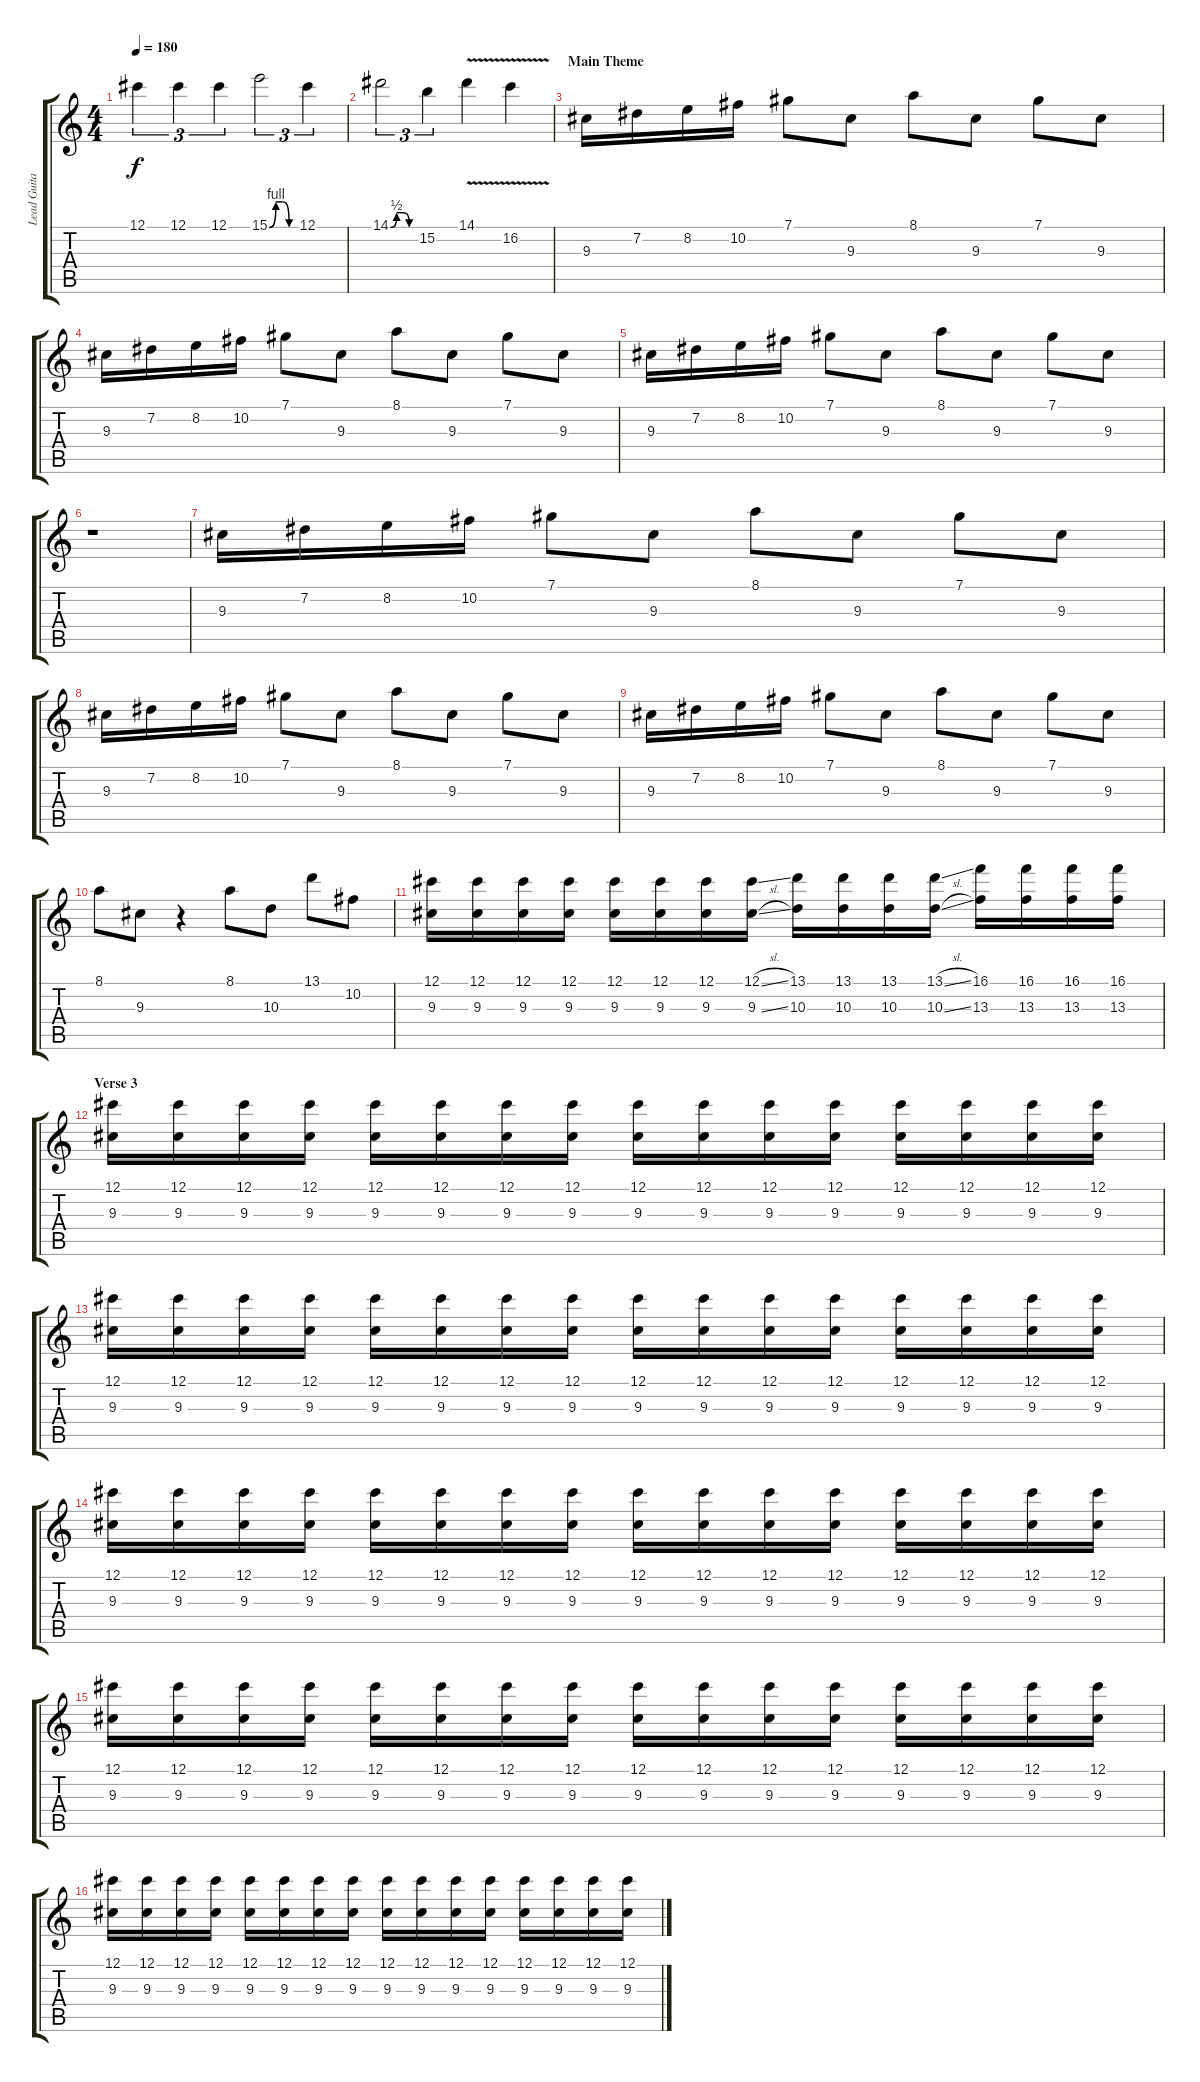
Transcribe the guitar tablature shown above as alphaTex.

\track ("Lead Guitar 1" "Lead Guita") {instrument overdrivenguitar}
\staff {score tabs}
\tuning (Db4 Ab3 E3 B2 Gb2 Db2) {hide}
\ts (4 4)
\tempo 180
\clef g2
\ks c
12.1.4{tu (3 2) dy f} 12.1.4{tu (3 2)} 12.1.4{tu (3 2)} 15.1{be (custom 0 0 15 4 30 4 45 0 60 0)}.2{tu (3 2)} 12.1.4{tu (3 2)} |
14.1{be (custom 0 0 15 2 30 2 45 0 60 0)}.2{tu (3 2)} 15.2.4{tu (3 2)} 14.1{v}.4 16.2{v}.4 |
\section ("" "Main Theme")
9.3.16 7.2.16 8.2.16 10.2.16 7.1.8 9.3.8 8.1.8 9.3.8 7.1.8 9.3.8 |
9.3.16 7.2.16 8.2.16 10.2.16 7.1.8 9.3.8 8.1.8 9.3.8 7.1.8 9.3.8 |
9.3.16 7.2.16 8.2.16 10.2.16 7.1.8 9.3.8 8.1.8 9.3.8 7.1.8 9.3.8 |
r.1 |
9.3.16 7.2.16 8.2.16 10.2.16 7.1.8 9.3.8 8.1.8 9.3.8 7.1.8 9.3.8 |
9.3.16 7.2.16 8.2.16 10.2.16 7.1.8 9.3.8 8.1.8 9.3.8 7.1.8 9.3.8 |
9.3.16 7.2.16 8.2.16 10.2.16 7.1.8 9.3.8 8.1.8 9.3.8 7.1.8 9.3.8 |
8.1.8 9.3.8 r.4 8.1.8 10.3.8 13.1.8 10.2.8 |
(12.1 9.3).16{volume 10} (12.1 9.3).16 (12.1 9.3).16 (12.1 9.3).16 (12.1 9.3).16 (12.1 9.3).16 (12.1 9.3).16 (12.1{sl} 9.3{sl}).16 (13.1 10.3).16 (13.1 10.3).16 (13.1 10.3).16 (13.1{sl} 10.3{sl}).16 (16.1 13.3).16 (16.1 13.3).16 (16.1 13.3).16 (16.1 13.3).16 |
\section ("" "Verse 3")
(12.1 9.3).16 (12.1 9.3).16 (12.1 9.3).16 (12.1 9.3).16 (12.1 9.3).16 (12.1 9.3).16 (12.1 9.3).16 (12.1 9.3).16 (12.1 9.3).16 (12.1 9.3).16 (12.1 9.3).16 (12.1 9.3).16 (12.1 9.3).16 (12.1 9.3).16 (12.1 9.3).16 (12.1 9.3).16 |
(12.1 9.3).16 (12.1 9.3).16 (12.1 9.3).16 (12.1 9.3).16 (12.1 9.3).16 (12.1 9.3).16 (12.1 9.3).16 (12.1 9.3).16 (12.1 9.3).16 (12.1 9.3).16 (12.1 9.3).16 (12.1 9.3).16 (12.1 9.3).16 (12.1 9.3).16 (12.1 9.3).16 (12.1 9.3).16 |
(12.1 9.3).16 (12.1 9.3).16 (12.1 9.3).16 (12.1 9.3).16 (12.1 9.3).16 (12.1 9.3).16 (12.1 9.3).16 (12.1 9.3).16 (12.1 9.3).16 (12.1 9.3).16 (12.1 9.3).16 (12.1 9.3).16 (12.1 9.3).16 (12.1 9.3).16 (12.1 9.3).16 (12.1 9.3).16 |
(12.1 9.3).16 (12.1 9.3).16 (12.1 9.3).16 (12.1 9.3).16 (12.1 9.3).16 (12.1 9.3).16 (12.1 9.3).16 (12.1 9.3).16 (12.1 9.3).16 (12.1 9.3).16 (12.1 9.3).16 (12.1 9.3).16 (12.1 9.3).16 (12.1 9.3).16 (12.1 9.3).16 (12.1 9.3).16 |
(12.1 9.3).16 (12.1 9.3).16 (12.1 9.3).16 (12.1 9.3).16 (12.1 9.3).16 (12.1 9.3).16 (12.1 9.3).16 (12.1 9.3).16 (12.1 9.3).16 (12.1 9.3).16 (12.1 9.3).16 (12.1 9.3).16 (12.1 9.3).16 (12.1 9.3).16 (12.1 9.3).16 (12.1 9.3).16
